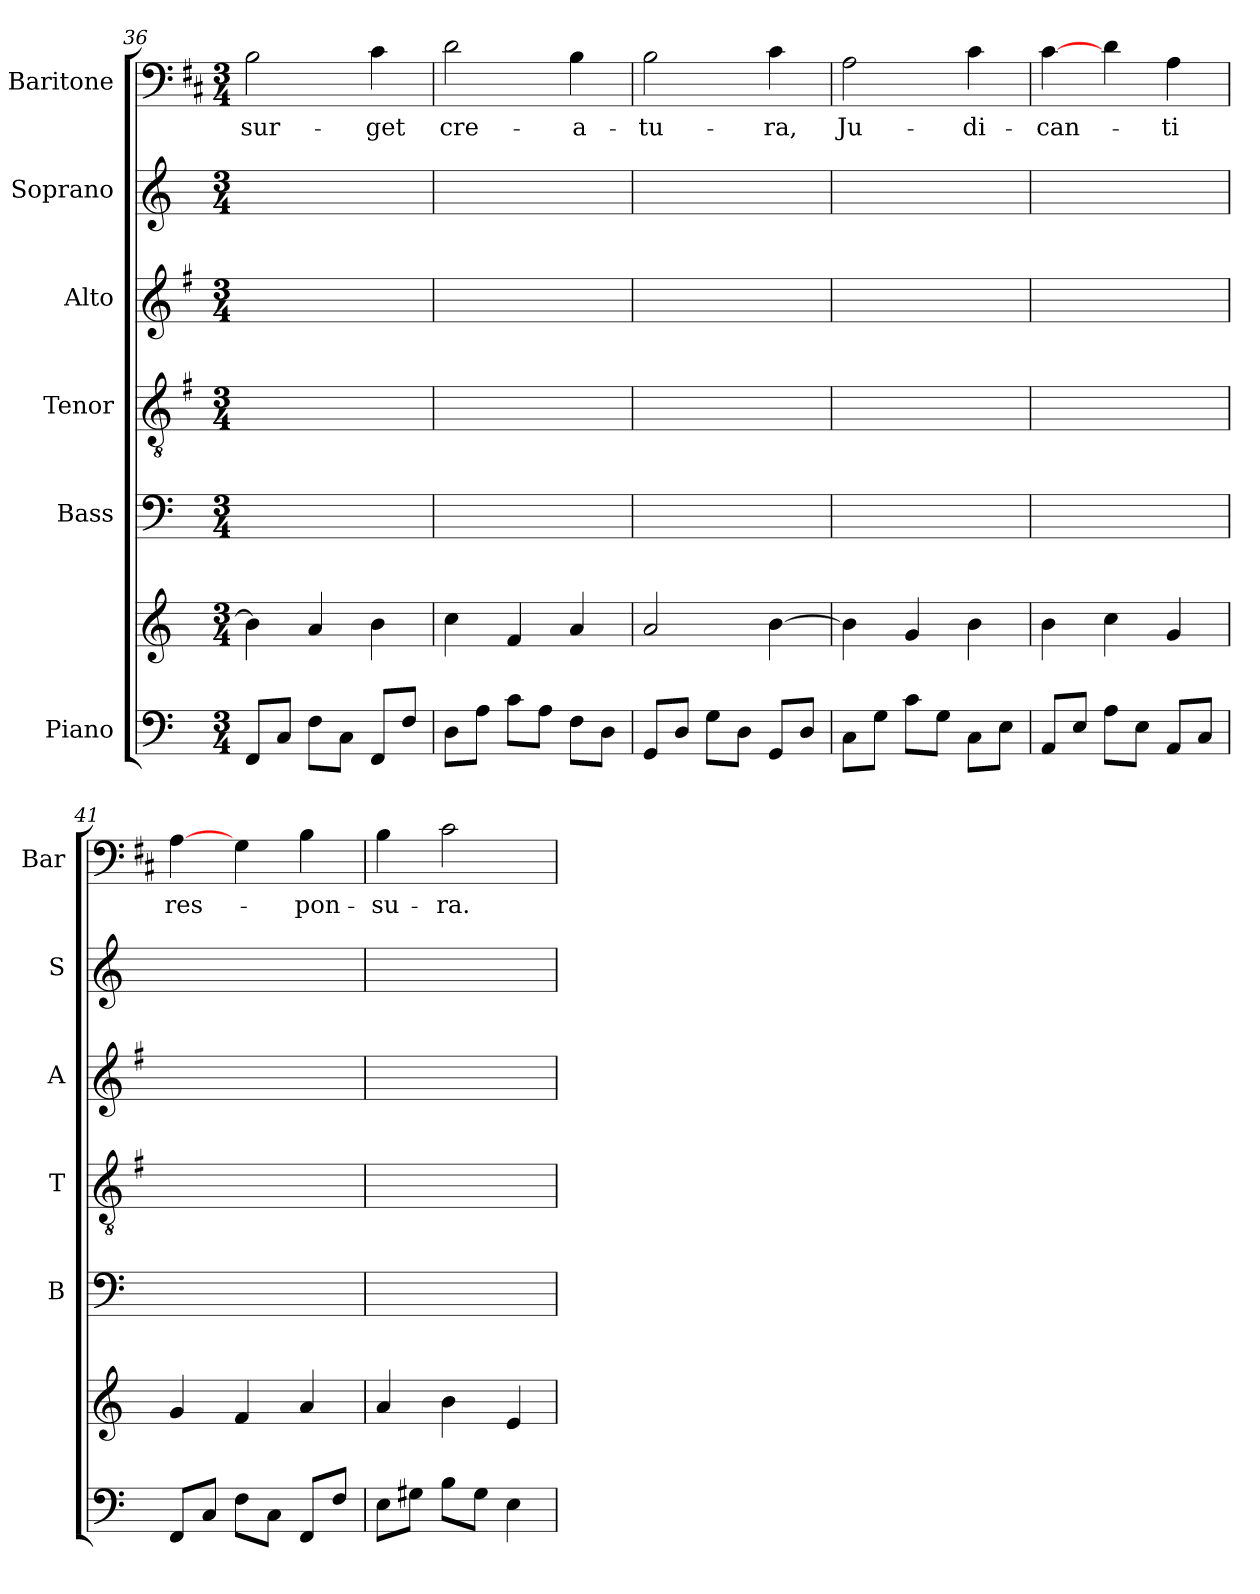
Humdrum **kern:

**kern	**kern	**kern	**kern	**kern	**kern	**kern	**text
*part6	*part6	*part5	*part4	*part3	*part2	*part1	*part1
*staff7	*staff6	*staff5	*staff4	*staff3	*staff2	*staff1	*staff1
*I"Piano	*	*I"Bass	*I"Tenor	*I"Alto	*I"Soprano	*I"Baritone	*
*	*	*I'B	*I'T	*I'A	*I'S	*I'Bar	*
*clefF4	*clefG2	*clefF4	*clefGv2	*clefG2	*clefG2	*clefF4	*
*	*	*	*ITrd4c7	*ITrd4c7	*	*ITrd1c2	*
*k[]	*k[]	*k[]	*k[]	*k[]	*k[]	*k[]	*
*C:	*C:	*C:	*C:	*C:	*C:	*C:	*
*M3/4	*M3/4	*M3/4	*M3/4	*M3/4	*M3/4	*M3/4	*
=36	=36	=36	=36	=36	=36	=36	=36
!	!	!	!	!	!	!	!LO:LY:b
8FF/L	4b\]	2.ryy	2.ryy	2.ryy	2.ryy	2A\	-sur-
8C/J	.	.	.	.	.	.	.
8F\L	4a/	.	.	.	.	.	.
8C\J	.	.	.	.	.	.	.
!	!	!	!	!	!	!	!LO:LY:b
8FF/L	4b\	.	.	.	.	4B\	-get
8F/J	.	.	.	.	.	.	.
=37	=37	=37	=37	=37	=37	=37	=37
!	!	!	!	!	!	!	!LO:LY:b
8D\L	4cc\	2.ryy	2.ryy	2.ryy	2.ryy	2c\	cre-
8A\J	.	.	.	.	.	.	.
8c\L	4f/	.	.	.	.	.	.
8A\J	.	.	.	.	.	.	.
!	!	!	!	!	!	!	!LO:LY:b
8F\L	4a/	.	.	.	.	4A\	-a-
8D\J	.	.	.	.	.	.	.
=38	=38	=38	=38	=38	=38	=38	=38
!	!	!	!	!	!	!	!LO:LY:b
8GG/L	2a/	2.ryy	2.ryy	2.ryy	2.ryy	2A\	-tu-
8D/J	.	.	.	.	.	.	.
8G\L	.	.	.	.	.	.	.
8D\J	.	.	.	.	.	.	.
!	!	!	!	!	!	!	!LO:LY:b
8GG/L	[4b\	.	.	.	.	4B\	-ra,
8D/J	.	.	.	.	.	.	.
=39	=39	=39	=39	=39	=39	=39	=39
!	!	!	!	!	!	!	!LO:LY:b
8C\L	4b\]	2.ryy	2.ryy	2.ryy	2.ryy	2G\	Ju-
8G\J	.	.	.	.	.	.	.
8c\L	4g/	.	.	.	.	.	.
8G\J	.	.	.	.	.	.	.
!	!	!	!	!	!	!	!LO:LY:b
8C\L	4b\	.	.	.	.	4B\	-di-
8E\J	.	.	.	.	.	.	.
=40	=40	=40	=40	=40	=40	=40	=40
!	!	!	!	!	!	!	!LO:LY:b
8AA/L	4b\	2.ryy	2.ryy	2.ryy	2.ryy	[4B\	-can-
8E/J	.	.	.	.	.	.	.
8A\L	4cc\	.	.	.	.	4c\	.
8E\J	.	.	.	.	.	.	.
!	!	!	!	!	!	!	!LO:LY:b
8AA/L	4g/	.	.	.	.	4G\	-ti
8C/J	.	.	.	.	.	.	.
=41	=41	=41	=41	=41	=41	=41	=41
!	!	!	!	!	!	!	!LO:LY:b
8FF/L	4g/	2.ryy	2.ryy	2.ryy	2.ryy	[4G\	res-
8C/J	.	.	.	.	.	.	.
8F\L	4f/	.	.	.	.	4F\	.
8C\J	.	.	.	.	.	.	.
!	!	!	!	!	!	!	!LO:LY:b
8FF/L	4a/	.	.	.	.	4A\	-pon-
8F/J	.	.	.	.	.	.	.
=42	=42	=42	=42	=42	=42	=42	=42
!	!	!	!	!	!	!	!LO:LY:b
8E\L	4a/	2.ryy	2.ryy	2.ryy	2.ryy	4A\	-su-
8G#X\J	.	.	.	.	.	.	.
!	!	!	!	!	!	!	!LO:LY:b
8B\L	4b\	.	.	.	.	2B\	-ra.
8G#\J	.	.	.	.	.	.	.
4E\	4e/	.	.	.	.	.	.
=	=	=	=	=	=	=	=
*-	*-	*-	*-	*-	*-	*-	*-
